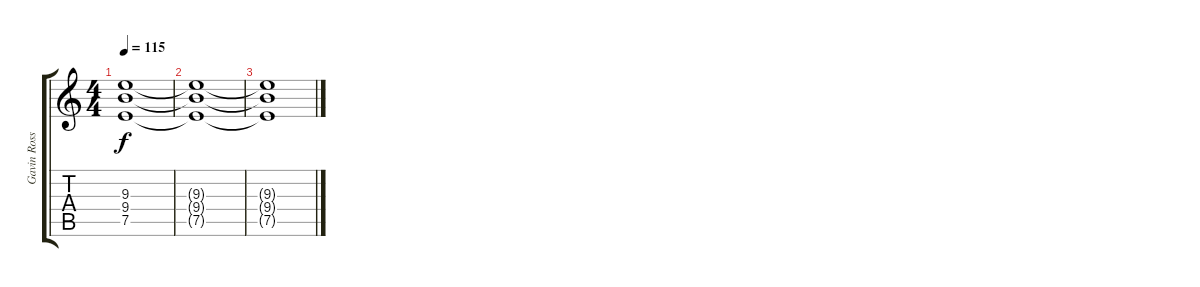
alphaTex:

\track ("Gavin Rossdale" "Gavin Ross") {instrument distortionguitar}
\staff {score tabs}
\tuning (E4 B3 G3 D3 A2 E2) {hide}
\ts (4 4)
\tempo 115
\clef g2
\ks c
(9.3{t} 9.4{t} 7.5{t}).1{dy f volume 0} |
(9.3{t} 9.4{t} 7.5{t}).1 |
(9.3{t} 9.4{t} 7.5{t}).1
